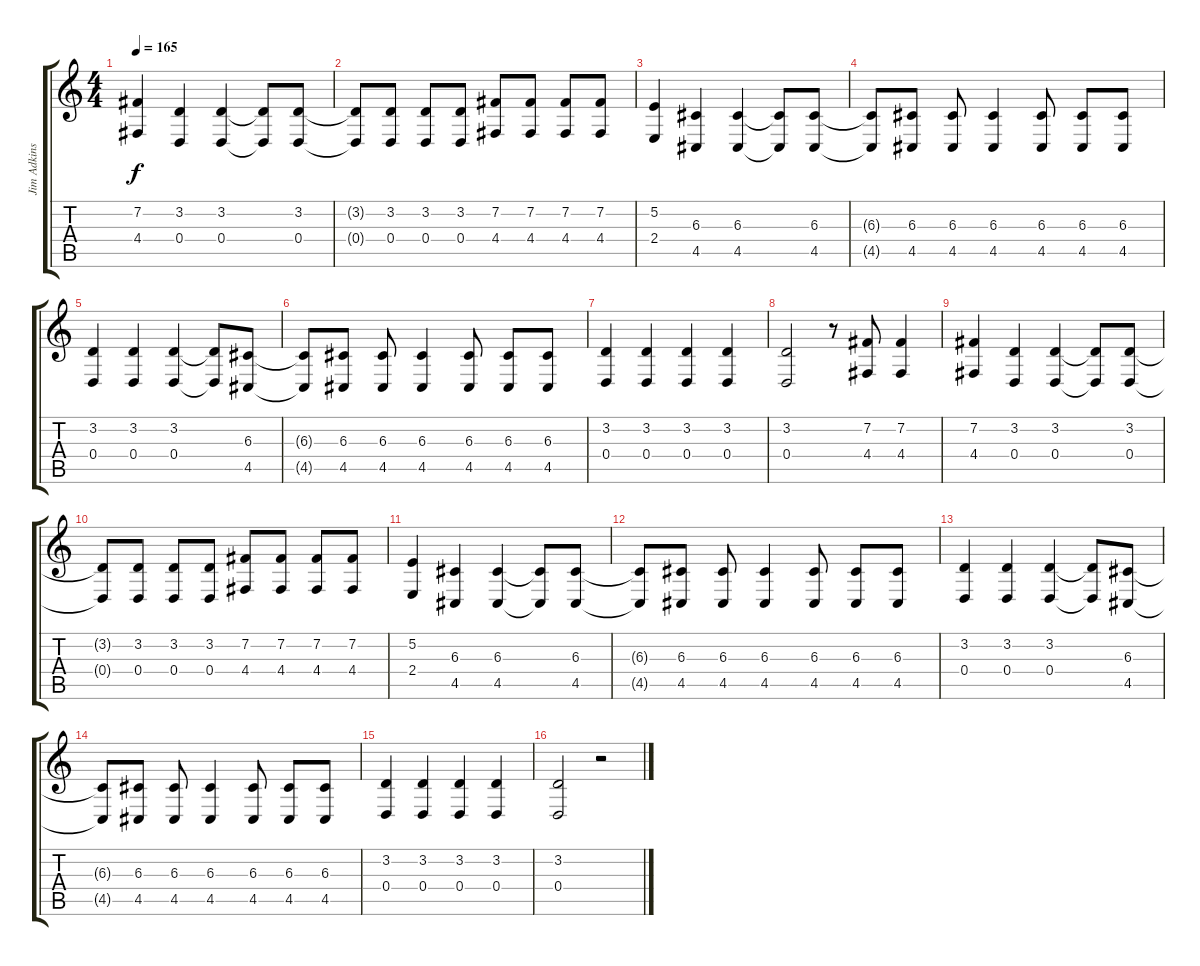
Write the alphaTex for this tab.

\track ("Jim Adkins (Vocals)" "Jim Adkins") {instrument lead6voice}
\staff {score tabs}
\tuning (E4 B3 G3 D3 A2 D2) {hide}
\ts (4 4)
\tempo 165
\clef g2
\ks c
(7.2 4.4).4{dy f} (3.2 0.4).4 (3.2 0.4).4 (3.2{t} 0.4{t}).8 (3.2 0.4).8 |
(3.2{t} 0.4{t}).8 (3.2 0.4).8 (3.2 0.4).8 (3.2 0.4).8 (7.2 4.4).8 (7.2 4.4).8 (7.2 4.4).8 (7.2 4.4).8 |
(5.2 2.4).4 (6.3 4.5).4 (6.3 4.5).4 (6.3{t} 4.5{t}).8 (6.3 4.5).8 |
(6.3{t} 4.5{t}).8 (6.3 4.5).8 (6.3 4.5).8 (6.3 4.5).4 (6.3 4.5).8 (6.3 4.5).8 (6.3 4.5).8 |
(3.2 0.4).4 (3.2 0.4).4 (3.2 0.4).4 (3.2{t} 0.4{t}).8 (6.3 4.5).8 |
(6.3{t} 4.5{t}).8 (6.3 4.5).8 (6.3 4.5).8 (6.3 4.5).4 (6.3 4.5).8 (6.3 4.5).8 (6.3 4.5).8 |
(3.2 0.4).4 (3.2 0.4).4 (3.2 0.4).4 (3.2 0.4).4 |
(3.2 0.4).2 r.8 (7.2 4.4).8 (7.2 4.4).4 |
(7.2 4.4).4 (3.2 0.4).4 (3.2 0.4).4 (3.2{t} 0.4{t}).8 (3.2 0.4).8 |
(3.2{t} 0.4{t}).8 (3.2 0.4).8 (3.2 0.4).8 (3.2 0.4).8 (7.2 4.4).8 (7.2 4.4).8 (7.2 4.4).8 (7.2 4.4).8 |
(5.2 2.4).4 (6.3 4.5).4 (6.3 4.5).4 (6.3{t} 4.5{t}).8 (6.3 4.5).8 |
(6.3{t} 4.5{t}).8 (6.3 4.5).8 (6.3 4.5).8 (6.3 4.5).4 (6.3 4.5).8 (6.3 4.5).8 (6.3 4.5).8 |
(3.2 0.4).4 (3.2 0.4).4 (3.2 0.4).4 (3.2{t} 0.4{t}).8 (6.3 4.5).8 |
(6.3{t} 4.5{t}).8 (6.3 4.5).8 (6.3 4.5).8 (6.3 4.5).4 (6.3 4.5).8 (6.3 4.5).8 (6.3 4.5).8 |
(3.2 0.4).4 (3.2 0.4).4 (3.2 0.4).4 (3.2 0.4).4 |
(3.2 0.4).2 r.2
